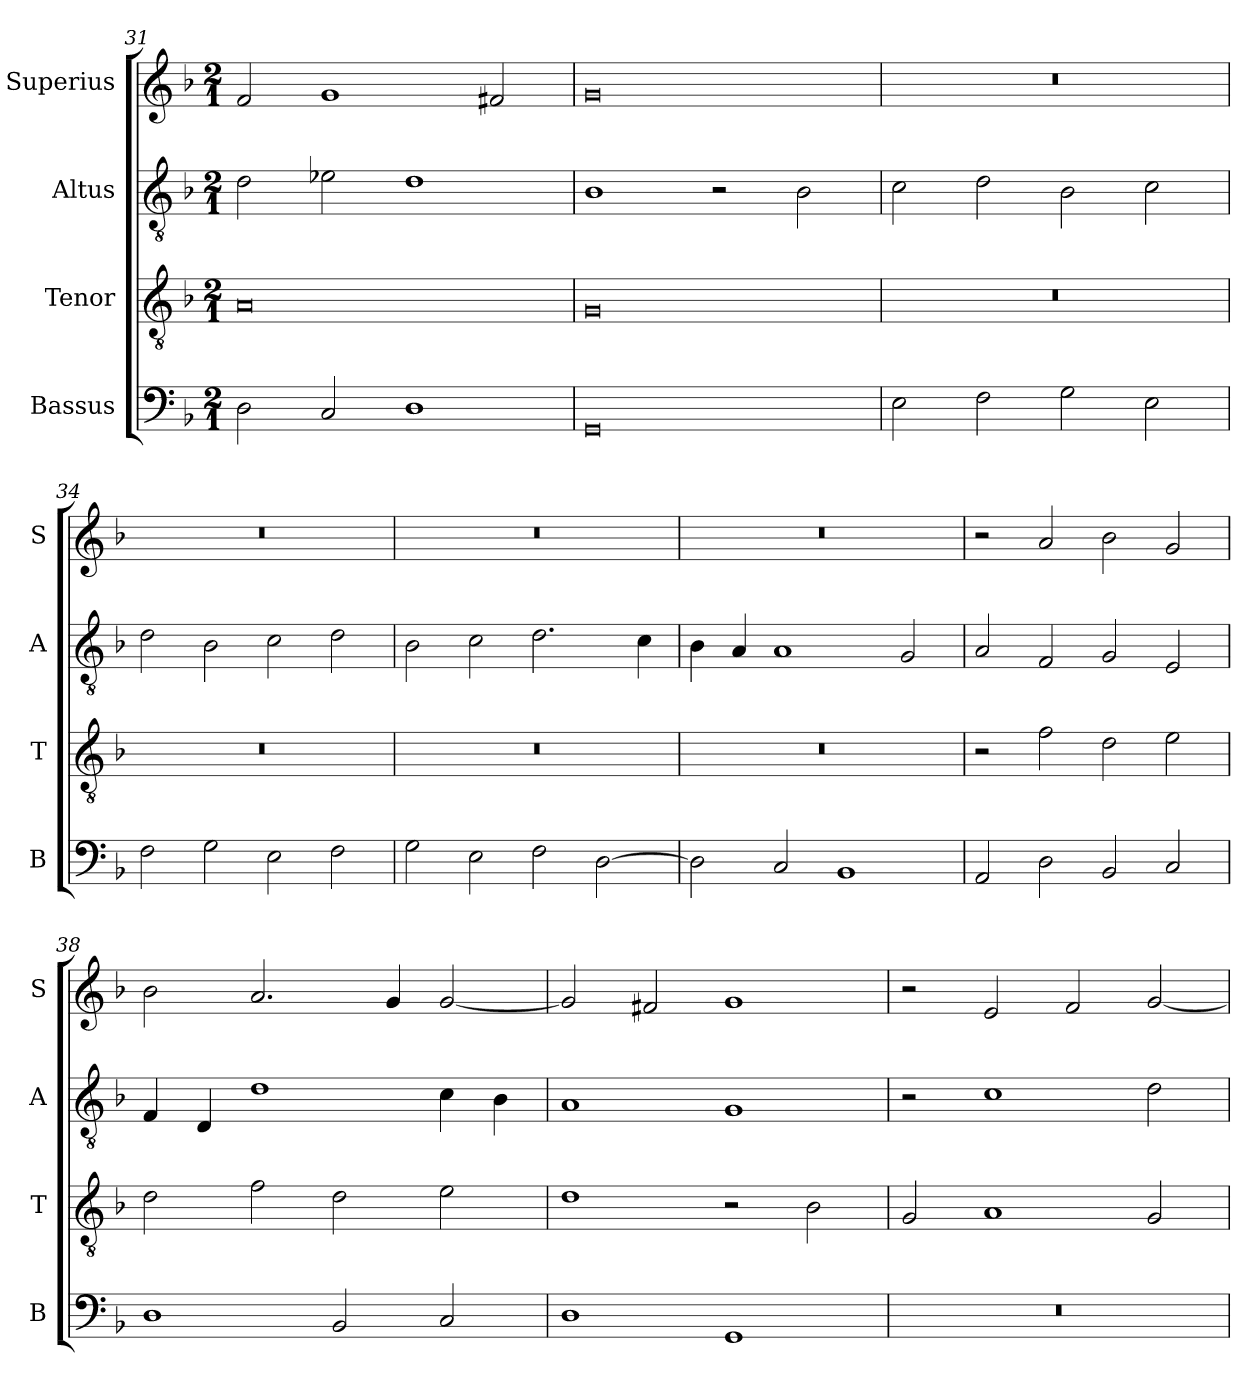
**kern	**kern	**kern	**kern
*part4	*part3	*part2	*part1
*staff4	*staff3	*staff2	*staff1
*I"Bassus	*I"Tenor	*I"Altus	*I"Superius
*I'B	*I'T	*I'A	*I'S
*clefF4	*clefGv2	*clefGv2	*clefG2
*k[b-]	*k[b-]	*k[b-]	*k[b-]
*M2/1	*M2/1	*M2/1	*M2/1
=31	=31	=31	=31
2D\	0A	2d\	2f/
2C/	.	2e-X\	1g
1D	.	1d	.
.	.	.	2f#X/
=32	=32	=32	=32
0GG	0G	1B-	0g
.	.	2r	.
.	.	2B-\	.
=33	=33	=33	=33
2E\	0r	2c\	0r
2F\	.	2d\	.
2G\	.	2B-\	.
2E\	.	2c\	.
=34	=34	=34	=34
2F\	0r	2d\	0r
2G\	.	2B-\	.
2E\	.	2c\	.
2F\	.	2d\	.
=35	=35	=35	=35
2G\	0r	2B-\	0r
2E\	.	2c\	.
2F\	.	2.d\	.
[2D\	.	.	.
.	.	4c\	.
=36	=36	=36	=36
2D\]	0r	4B-\	0r
.	.	4A/	.
2C/	.	1A	.
1BB-	.	.	.
.	.	2G/	.
=37	=37	=37	=37
2AA/	2r	2A/	2r
2D\	2f\	2F/	2a/
2BB-/	2d\	2G/	2b-\
2C/	2e\	2E/	2g/
=38	=38	=38	=38
1D	2d\	4F/	2b-\
.	.	4D/	.
.	2f\	1d	2.a/
2BB-/	2d\	.	.
.	.	.	4g/
2C/	2e\	4c\	[2g/
.	.	4B-\	.
=39	=39	=39	=39
1D	1d	1A	2g/]
.	.	.	2f#X/
1GG	2r	1G	1g
.	2B-\	.	.
=40	=40	=40	=40
0r	2G/	2r	2r
.	1A	1c	2e/
.	.	.	2f/
.	2G/	2d\	[2g/
=	=	=	=
*-	*-	*-	*-
